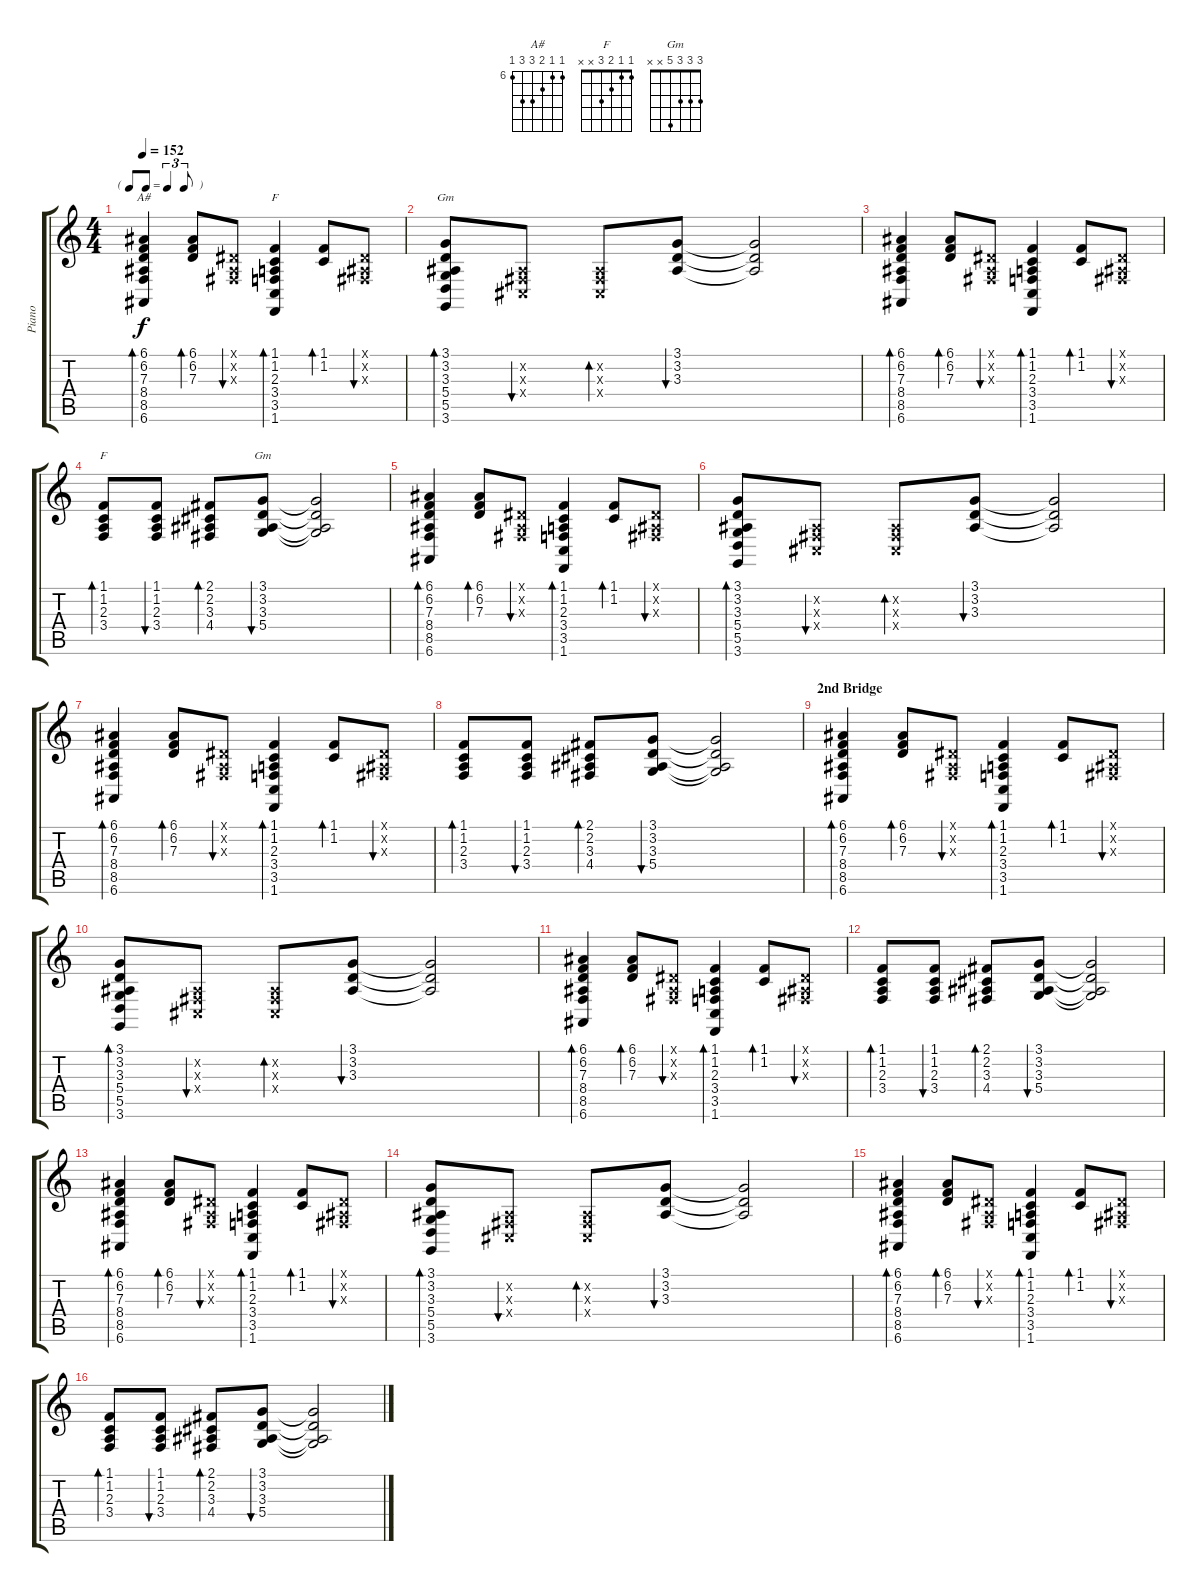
\track ("Piano" "Piano") {instrument acousticgrandpiano}
\staff {score tabs}
\tuning (E4 B3 G3 D3 A2 E2) {hide}
\chord ("A#" 6 6 7 8 8 6) {firstfret 6}
\chord ("F" 1 1 2 3 3 1)
\chord ("Gm" 3 3 3 5 5 3)
\chord ("F" 1 1 2 3 x x)
\chord ("Gm" 3 3 3 5 x x)
\ts (4 4)
\tf triplet8th
\tempo 152
\clef g2
\ks c
(6.1 6.2 7.3 8.4 8.5 6.6).4{bd 30 ch "A#" dy f} (6.1 6.2 7.3).8{bd 30} (-1.1{x} -1.2{x} -1.3{x}).8{bu 30} (1.1 1.2 2.3 3.4 3.5 1.6).4{bd 30 ch "F"} (1.1 1.2).8{bd 30} (-1.1{x} -1.2{x} -1.3{x}).8{bu 30} |
(3.1 3.2 3.3 5.4 5.5 3.6).8{bd 30 ch "Gm"} (-1.2{x} -1.3{x} -1.4{x}).8{bu 30} (-1.2{x} -1.3{x} -1.4{x}).8{bd 30} (3.1 3.2 3.3).8{bu 30} (3.1{t} 3.2{t} 3.3{t}).2 |
(6.1 6.2 7.3 8.4 8.5 6.6).4{bd 30} (6.1 6.2 7.3).8{bd 30} (-1.1{x} -1.2{x} -1.3{x}).8{bu 30} (1.1 1.2 2.3 3.4 3.5 1.6).4{bd 30} (1.1 1.2).8{bd 30} (-1.1{x} -1.2{x} -1.3{x}).8{bu 30} |
(1.1 1.2 2.3 3.4).8{bd 30 ch "F"} (1.1 1.2 2.3 3.4).8{bu 30} (2.1 2.2 3.3 4.4).8{bd 30} (3.1 3.2 3.3 5.4).8{bu 30 ch "Gm"} (3.1{t} 3.2{t} 3.3{t} 5.4{t}).2 |
(6.1 6.2 7.3 8.4 8.5 6.6).4{bd 30} (6.1 6.2 7.3).8{bd 30} (-1.1{x} -1.2{x} -1.3{x}).8{bu 30} (1.1 1.2 2.3 3.4 3.5 1.6).4{bd 30} (1.1 1.2).8{bd 30} (-1.1{x} -1.2{x} -1.3{x}).8{bu 30} |
(3.1 3.2 3.3 5.4 5.5 3.6).8{bd 30} (-1.2{x} -1.3{x} -1.4{x}).8{bu 30} (-1.2{x} -1.3{x} -1.4{x}).8{bd 30} (3.1 3.2 3.3).8{bu 30} (3.1{t} 3.2{t} 3.3{t}).2 |
(6.1 6.2 7.3 8.4 8.5 6.6).4{bd 30} (6.1 6.2 7.3).8{bd 30} (-1.1{x} -1.2{x} -1.3{x}).8{bu 30} (1.1 1.2 2.3 3.4 3.5 1.6).4{bd 30} (1.1 1.2).8{bd 30} (-1.1{x} -1.2{x} -1.3{x}).8{bu 30} |
(1.1 1.2 2.3 3.4).8{bd 30} (1.1 1.2 2.3 3.4).8{bu 30} (2.1 2.2 3.3 4.4).8{bd 30} (3.1 3.2 3.3 5.4).8{bu 30} (3.1{t} 3.2{t} 3.3{t} 5.4{t}).2 |
\section ("" "2nd Bridge")
(6.1 6.2 7.3 8.4 8.5 6.6).4{bd 30} (6.1 6.2 7.3).8{bd 30} (-1.1{x} -1.2{x} -1.3{x}).8{bu 30} (1.1 1.2 2.3 3.4 3.5 1.6).4{bd 30} (1.1 1.2).8{bd 30} (-1.1{x} -1.2{x} -1.3{x}).8{bu 30} |
(3.1 3.2 3.3 5.4 5.5 3.6).8{bd 30} (-1.2{x} -1.3{x} -1.4{x}).8{bu 30} (-1.2{x} -1.3{x} -1.4{x}).8{bd 30} (3.1 3.2 3.3).8{bu 30} (3.1{t} 3.2{t} 3.3{t}).2 |
(6.1 6.2 7.3 8.4 8.5 6.6).4{bd 30} (6.1 6.2 7.3).8{bd 30} (-1.1{x} -1.2{x} -1.3{x}).8{bu 30} (1.1 1.2 2.3 3.4 3.5 1.6).4{bd 30} (1.1 1.2).8{bd 30} (-1.1{x} -1.2{x} -1.3{x}).8{bu 30} |
(1.1 1.2 2.3 3.4).8{bd 30} (1.1 1.2 2.3 3.4).8{bu 30} (2.1 2.2 3.3 4.4).8{bd 30} (3.1 3.2 3.3 5.4).8{bu 30} (3.1{t} 3.2{t} 3.3{t} 5.4{t}).2 |
(6.1 6.2 7.3 8.4 8.5 6.6).4{bd 30} (6.1 6.2 7.3).8{bd 30} (-1.1{x} -1.2{x} -1.3{x}).8{bu 30} (1.1 1.2 2.3 3.4 3.5 1.6).4{bd 30} (1.1 1.2).8{bd 30} (-1.1{x} -1.2{x} -1.3{x}).8{bu 30} |
(3.1 3.2 3.3 5.4 5.5 3.6).8{bd 30} (-1.2{x} -1.3{x} -1.4{x}).8{bu 30} (-1.2{x} -1.3{x} -1.4{x}).8{bd 30} (3.1 3.2 3.3).8{bu 30} (3.1{t} 3.2{t} 3.3{t}).2 |
(6.1 6.2 7.3 8.4 8.5 6.6).4{bd 30} (6.1 6.2 7.3).8{bd 30} (-1.1{x} -1.2{x} -1.3{x}).8{bu 30} (1.1 1.2 2.3 3.4 3.5 1.6).4{bd 30} (1.1 1.2).8{bd 30} (-1.1{x} -1.2{x} -1.3{x}).8{bu 30} |
(1.1 1.2 2.3 3.4).8{bd 30} (1.1 1.2 2.3 3.4).8{bu 30} (2.1 2.2 3.3 4.4).8{bd 30} (3.1 3.2 3.3 5.4).8{bu 30} (3.1{t} 3.2{t} 3.3{t} 5.4{t}).2
